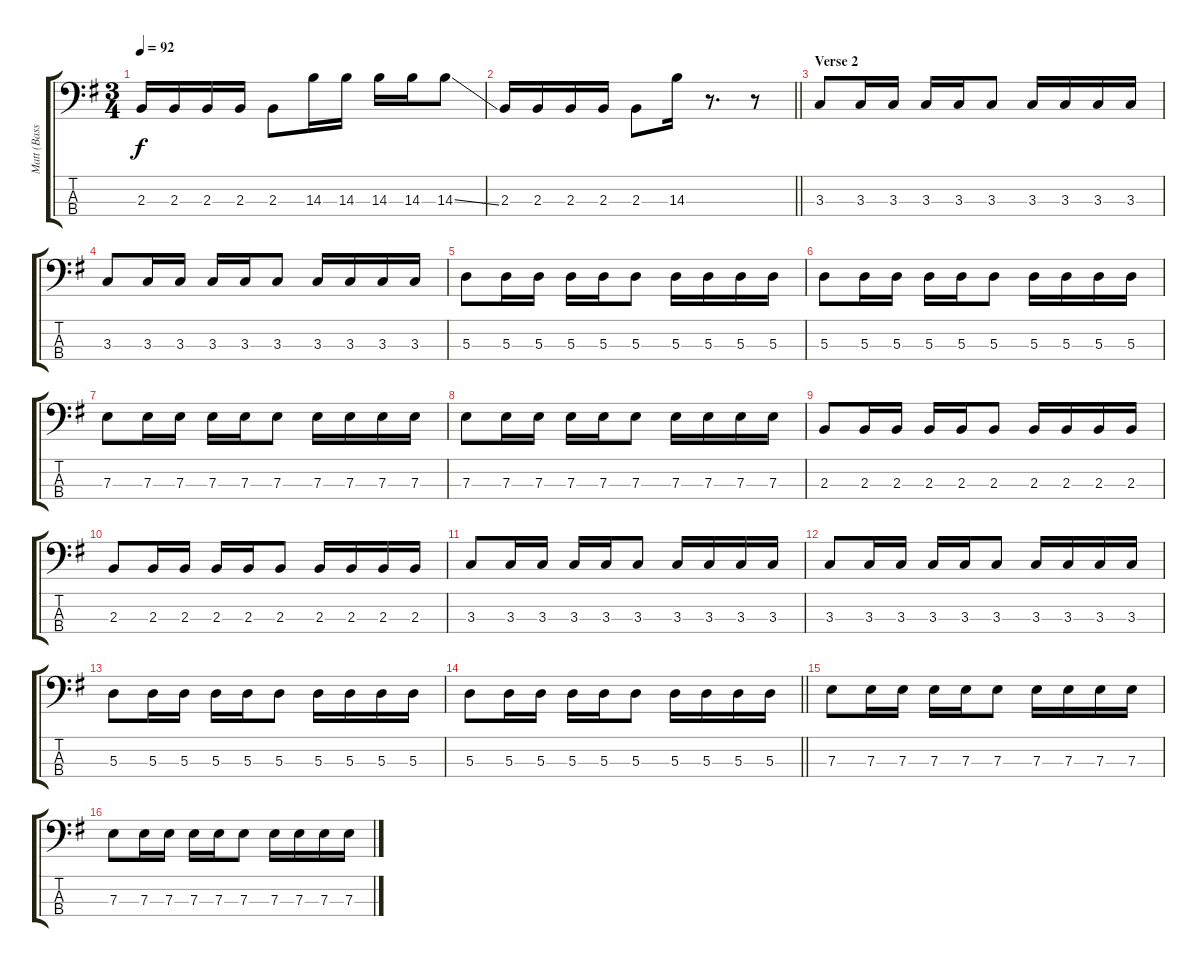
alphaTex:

\track ("Matt (Bass)" "Matt (Bass") {instrument electricbasspick}
\staff {score tabs}
\tuning (G2 D2 A1 E1) {hide}
\ts (3 4)
\tempo 92
\clef f4
\ks g
2.3.16{dy f} 2.3.16 2.3.16 2.3.16 2.3.8 14.3.16 14.3.16 14.3.16 14.3.16 14.3{ss}.8 |
\barLineRight lightlight
2.3.16 2.3.16 2.3.16 2.3.16 2.3.8 14.3.16 r.8{d} r.8 |
\section ("" "Verse 2")
3.3.8 3.3.16 3.3.16 3.3.16 3.3.16 3.3.8 3.3.16 3.3.16 3.3.16 3.3.16 |
3.3.8 3.3.16 3.3.16 3.3.16 3.3.16 3.3.8 3.3.16 3.3.16 3.3.16 3.3.16 |
5.3.8 5.3.16 5.3.16 5.3.16 5.3.16 5.3.8 5.3.16 5.3.16 5.3.16 5.3.16 |
5.3.8 5.3.16 5.3.16 5.3.16 5.3.16 5.3.8 5.3.16 5.3.16 5.3.16 5.3.16 |
7.3.8 7.3.16 7.3.16 7.3.16 7.3.16 7.3.8 7.3.16 7.3.16 7.3.16 7.3.16 |
7.3.8 7.3.16 7.3.16 7.3.16 7.3.16 7.3.8 7.3.16 7.3.16 7.3.16 7.3.16 |
2.3.8 2.3.16 2.3.16 2.3.16 2.3.16 2.3.8 2.3.16 2.3.16 2.3.16 2.3.16 |
2.3.8 2.3.16 2.3.16 2.3.16 2.3.16 2.3.8 2.3.16 2.3.16 2.3.16 2.3.16 |
3.3.8 3.3.16 3.3.16 3.3.16 3.3.16 3.3.8 3.3.16 3.3.16 3.3.16 3.3.16 |
3.3.8 3.3.16 3.3.16 3.3.16 3.3.16 3.3.8 3.3.16 3.3.16 3.3.16 3.3.16 |
5.3.8 5.3.16 5.3.16 5.3.16 5.3.16 5.3.8 5.3.16 5.3.16 5.3.16 5.3.16 |
\barLineRight lightlight
5.3.8 5.3.16 5.3.16 5.3.16 5.3.16 5.3.8 5.3.16 5.3.16 5.3.16 5.3.16 |
7.3.8 7.3.16 7.3.16 7.3.16 7.3.16 7.3.8 7.3.16 7.3.16 7.3.16 7.3.16 |
7.3.8 7.3.16 7.3.16 7.3.16 7.3.16 7.3.8 7.3.16 7.3.16 7.3.16 7.3.16
